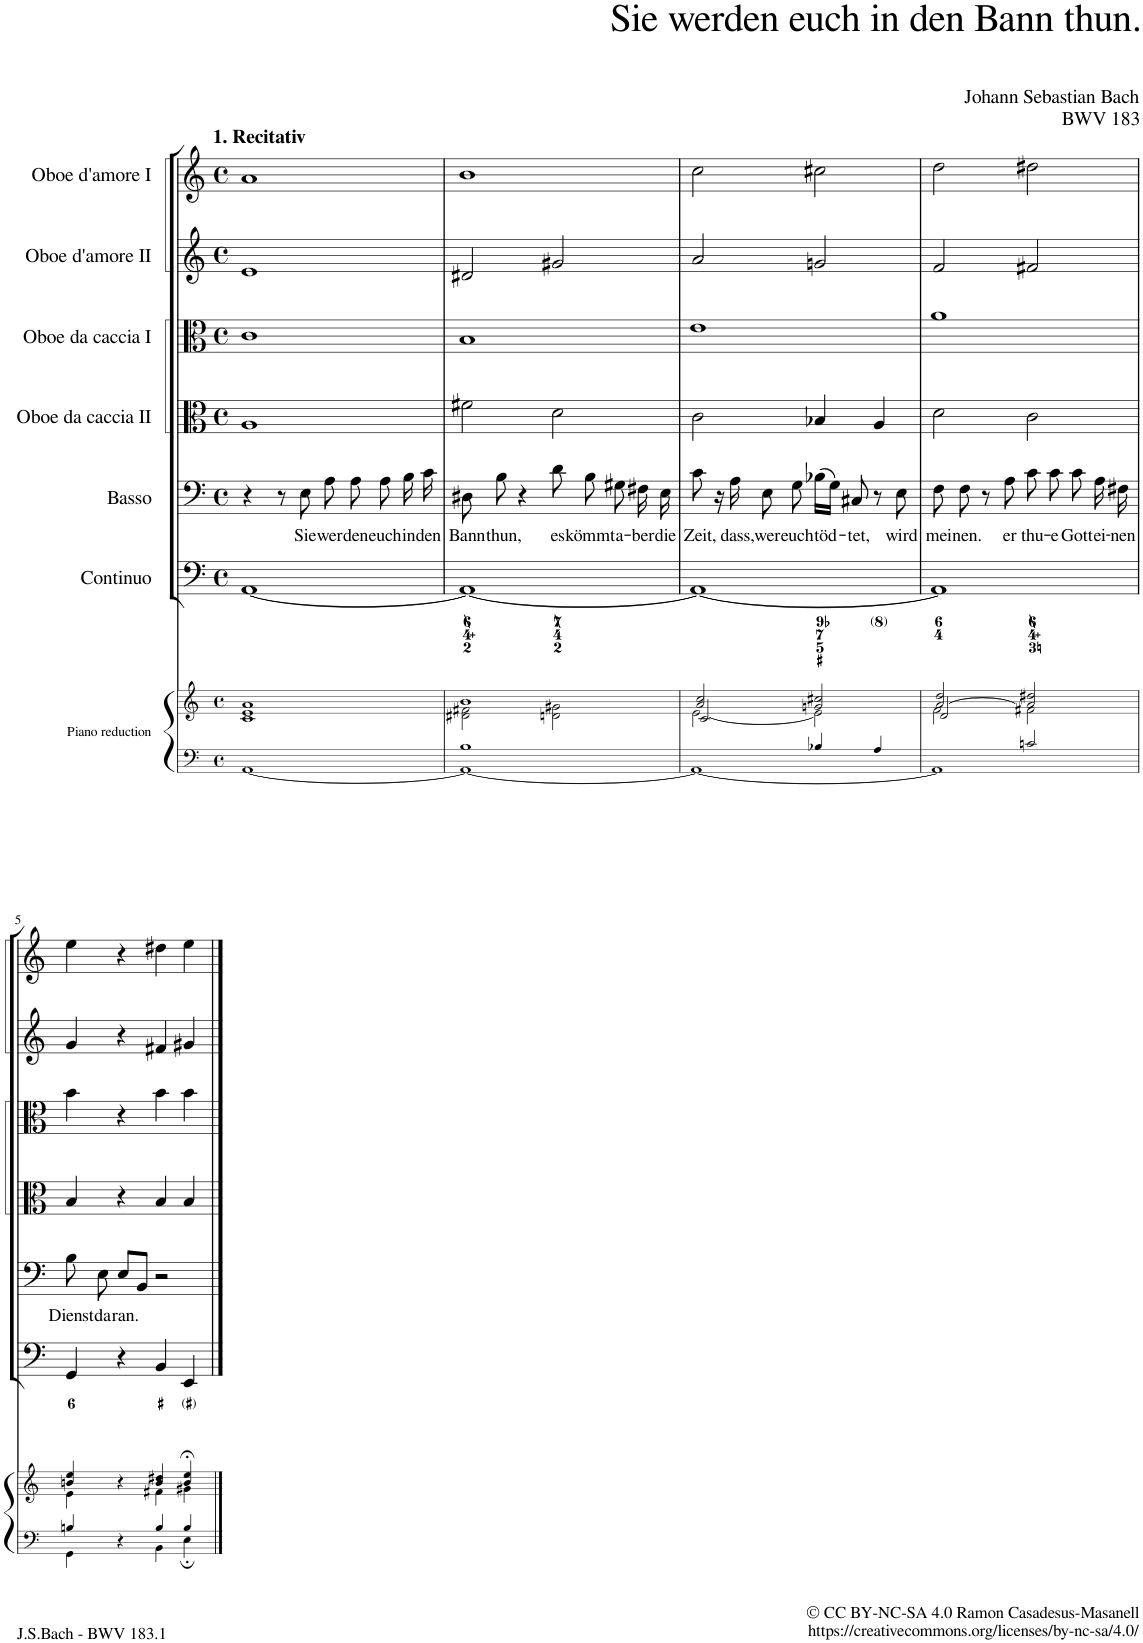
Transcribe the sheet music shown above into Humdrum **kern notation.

**kern	**kern	**kern	**kern	**text	**kern	**kern	**kern	**kern
*part7	*part7	*part6	*part5	*part5	*part4	*part3	*part2	*part1
*staff8	*staff7	*staff6	*staff5	*staff5	*staff4	*staff3	*staff2	*staff1
*I"Piano reduction	*	*I"Continuo	*I"Basso	*	*I"Oboe da caccia II	*I"Oboe da caccia I	*I"Oboe d'amore II	*I"Oboe d'amore I
*I'Pno	*	*	*	*	*I'Ob	*I'Ob	*I'Ob	*I'Ob
*stria5	*stria5	*	*	*	*	*	*	*
*clefF4	*clefG2	*clefF4	*clefF4	*	*clefC3	*clefC3	*clefG2	*clefG2
*k[]	*k[]	*k[]	*k[]	*	*k[]	*k[]	*k[]	*k[]
*M4/4	*M4/4	*M4/4	*M4/4	*	*M4/4	*M4/4	*M4/4	*M4/4
*met(c)	*met(c)	*met(c)	*met(c)	*	*met(c)	*met(c)	*met(c)	*met(c)
=1	=1	=1	=1	=1	=1	=1	=1	=1
!	!	!	!	!	!	!	!	!LO:TX:a:B:t=1. Recitativ
[<1AA	1c 1e 1a	[1AA	4r	.	1A	1c	1e	1a
.	.	.	8r	.	.	.	.	.
!	!	!	!	!LO:LY:b	!	!	!	!
.	.	.	8E\	Sie	.	.	.	.
!	!	!	!	!LO:LY:b	!	!	!	!
.	.	.	8A\	wer-	.	.	.	.
!	!	!	!	!LO:LY:b	!	!	!	!
.	.	.	8A\	-den	.	.	.	.
!	!	!	!	!LO:LY:b	!	!	!	!
.	.	.	8A\	euch	.	.	.	.
!	!	!	!	!LO:LY:b	!	!	!	!
.	.	.	16B\	in	.	.	.	.
!	!	!	!	!LO:LY:b	!	!	!	!
.	.	.	16c\	den	.	.	.	.
=2	=2	=2	=2	=2	=2	=2	=2	=2
*^	*^	*	*	*	*	*	*	*
!	!	!	!	!	!	!LO:LY:b	!	!	!	!
1B	1AA_	1b	2d#X\ 2f#X\	1AA_	8D#X\	Bann	2f#X\	1B	2d#X/	1b
!	!	!	!	!	!	!LO:LY:b	!	!	!	!
.	.	.	.	.	8B\	thun,	.	.	.	.
.	.	.	.	.	4r	.	.	.	.	.
!	!	!	!	!	!	!LO:LY:b	!	!	!	!
.	.	.	2dn\ 2g#X\	.	8d\	es	2d\	.	2g#X/	.
!	!	!	!	!	!	!LO:LY:b	!	!	!	!
.	.	.	.	.	8B\	kömmt	.	.	.	.
!	!	!	!	!	!	!LO:LY:b	!	!	!	!
.	.	.	.	.	8G#X\	a-	.	.	.	.
!	!	!	!	!	!	!LO:LY:b	!	!	!	!
.	.	.	.	.	16F#X\	-ber	.	.	.	.
!	!	!	!	!	!	!LO:LY:b	!	!	!	!
.	.	.	.	.	16E\	die	.	.	.	.
=3	=3	=3	=3	=3	=3	=3	=3	=3	=3	=3
*	*	*	*^	*	*	*	*	*	*	*
!	!	!	!	!	!	!	!LO:LY:b	!	!	!	!
2ryy	1AA_	2a/ 2cc/	[2e\	2c/	1AA_	8c\	Zeit,	2c\	1e	2a/	2cc\
.	.	.	.	.	.	16r	.	.	.	.	.
!	!	!	!	!	!	!	!LO:LY:b	!	!	!	!
.	.	.	.	.	.	16A\	dass,	.	.	.	.
!	!	!	!	!	!	!	!LO:LY:b	!	!	!	!
.	.	.	.	.	.	8E\	wer	.	.	.	.
!	!	!	!	!	!	!	!LO:LY:b	!	!	!	!
.	.	.	.	.	.	8G\	euch	.	.	.	.
!	!	!	!	!	!	!	!LO:LY:b	!	!	!	!
4B-X/	.	2gn/ 2cc#X/	2e\]	2ryy	.	(16B-X\LL	töd-	4B-X/	.	2gn/	2cc#X\
.	.	.	.	.	.	16G\JJ)	.	.	.	.	.
!	!	!	!	!	!	!	!LO:LY:b	!	!	!	!
.	.	.	.	.	.	8C#X/	-tet,	.	.	.	.
4A/	.	.	.	.	.	8r	.	4A/	.	.	.
!	!	!	!	!	!	!	!LO:LY:b	!	!	!	!
.	.	.	.	.	.	8E\	wird	.	.	.	.
=4	=4	=4	=4	=4	=4	=4	=4	=4	=4	=4	=4
!	!	!	!	!	!	!	!LO:LY:b	!	!	!	!
2ryy	1AA]	[2a/ 2dd/	2f\	2d/	1AA]	8F\	mei-	2d\	1a	2f/	2dd\
!	!	!	!	!	!	!	!LO:LY:b	!	!	!	!
.	.	.	.	.	.	8F\	-nen.	.	.	.	.
.	.	.	.	.	.	8r	.	.	.	.	.
!	!	!	!	!	!	!	!LO:LY:b	!	!	!	!
.	.	.	.	.	.	8A\	er	.	.	.	.
!	!	!	!	!	!	!	!LO:LY:b	!	!	!	!
2cn/	.	2a/] 2dd#X/	2f#X\	2ryy	.	8c\	thu-	2c\	.	2f#X/	2dd#X\
!	!	!	!	!	!	!	!LO:LY:b	!	!	!	!
.	.	.	.	.	.	8c\	-e	.	.	.	.
!	!	!	!	!	!	!	!LO:LY:b	!	!	!	!
.	.	.	.	.	.	8c\	Gott	.	.	.	.
!	!	!	!	!	!	!	!LO:LY:b	!	!	!	!
.	.	.	.	.	.	16A\	ei-	.	.	.	.
!	!	!	!	!	!	!	!LO:LY:b	!	!	!	!
.	.	.	.	.	.	16F#X\	-nen	.	.	.	.
*	*	*	*v	*v	*	*	*	*	*	*	*
!!LO:LB:g=z
=5	=5	=5	=5	=5	=5	=5	=5	=5	=5	=5
!	!	!	!	!	!	!LO:LY:b	!	!	!	!
4Bn/	4GG\	4bn/ 4ee/	4e\	4GG/	8B\	Dienst	4B/	4b\	4g/	4ee\
!	!	!	!	!	!	!LO:LY:b	!	!	!	!
.	.	.	.	.	8E\	da-	.	.	.	.
!	!	!	!	!	!	!LO:LY:b	!	!	!	!
4r	4ryy	4r	4ryy	4r	8E/L	-ran.	4r	4r	4r	4r
.	.	.	.	.	8BB/J	.	.	.	.	.
4B/	4BB\	4b/ 4dd#X/	4f#X\	4BB/	2r	.	4B/	4b\	4f#X/	4dd#X\
4B/	4E;\	4b/;< 4ee/;<	4g#X\	4EE/	.	.	4B/	4b\	4g#X/	4ee\
*v	*v	*	*	*	*	*	*	*	*	*
*	*v	*v	*	*	*	*	*	*	*
==	==	==	==	==	==	==	==	==
*-	*-	*-	*-	*-	*-	*-	*-	*-
